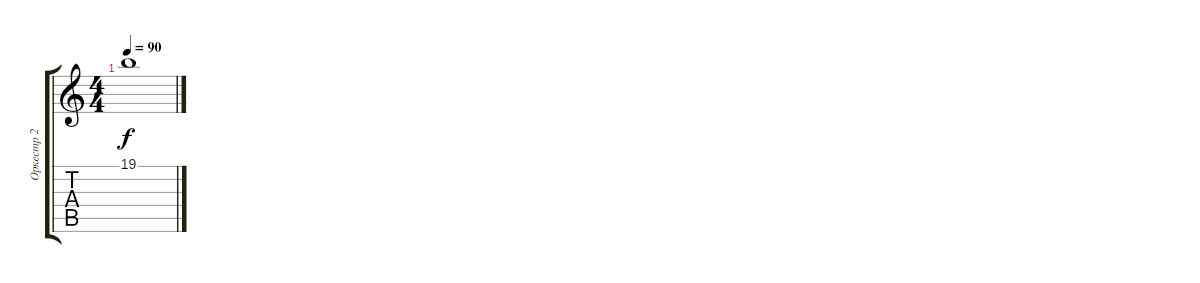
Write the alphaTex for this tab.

\track ("Оркестр 2" "Оркестр 2") {instrument stringensemble1}
\staff {score tabs}
\tuning (E4 B3 G3 D3 A2 E2) {hide}
\ts (4 4)
\tempo 90
\clef g2
\ks c
19.1{t}.1{dy f}
